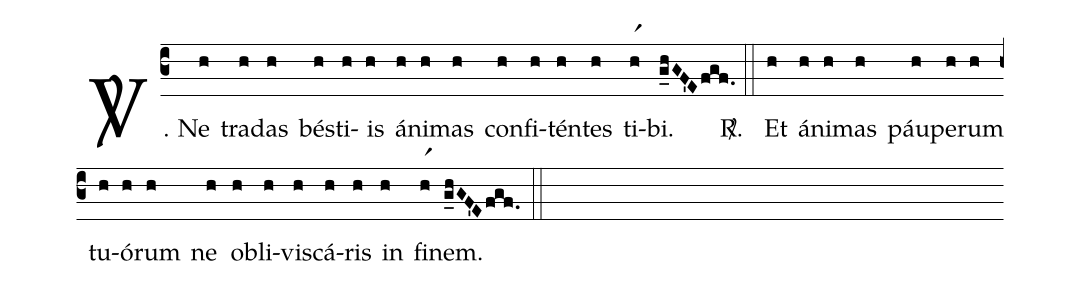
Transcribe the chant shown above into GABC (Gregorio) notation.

%%
(c3)
<sp>V/</sp>. Ne(h) tra(h)das(h) bés(h)ti(h)is(h) á(h)ni(h)mas(h) con(h)fi(h)tén(h)tes(h) ti(hr1)bi.(g_hGF'Efgf.) <sp>R/</sp>.(::)
Et(h) á(h)ni(h)mas(h) páu(h)pe(h)rum(h) tu(h)ó(h)rum(h) ne(h) ob(h)li(h)vis(h)cá(h)ris(h) in(h) fi(hr1)nem.(g_hGF'Efgf.) (::)
